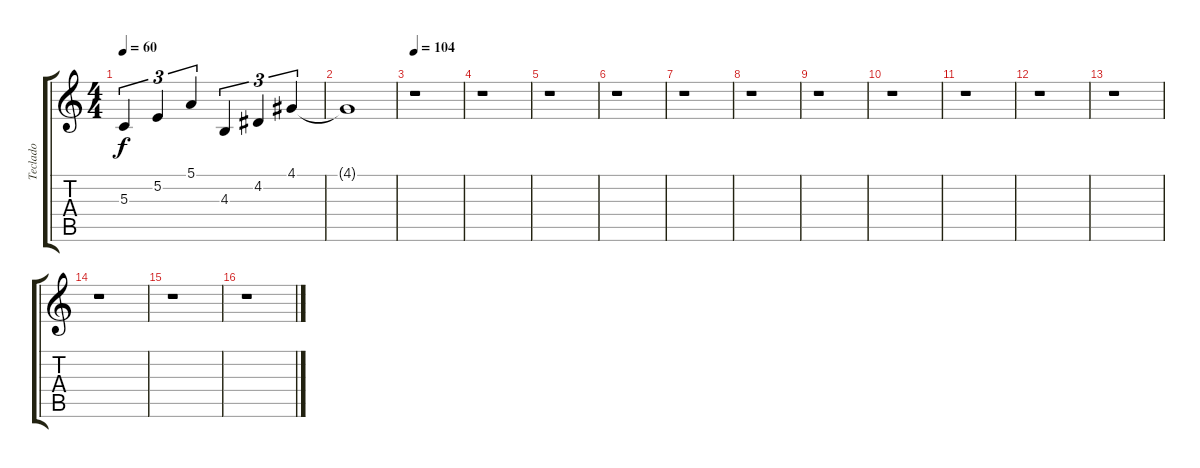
\track ("Teclado" "Teclado") {instrument orchestralharp}
\staff {score tabs}
\tuning (E4 B3 G3 D3 A2 E2) {hide}
\ts (4 4)
\tempo 60
\clef g2
\ks c
5.3.4{tu (3 2) dy f} 5.2.4{tu (3 2)} 5.1.4{tu (3 2)} 4.3.4{tu (3 2)} 4.2.4{tu (3 2)} 4.1.4{tu (3 2)} |
4.1{t}.1 |
\tempo 104
r.1 |
r.1 |
r.1 |
r.1 |
r.1 |
r.1 |
r.1 |
r.1 |
r.1 |
r.1 |
r.1 |
r.1 |
r.1 |
r.1
